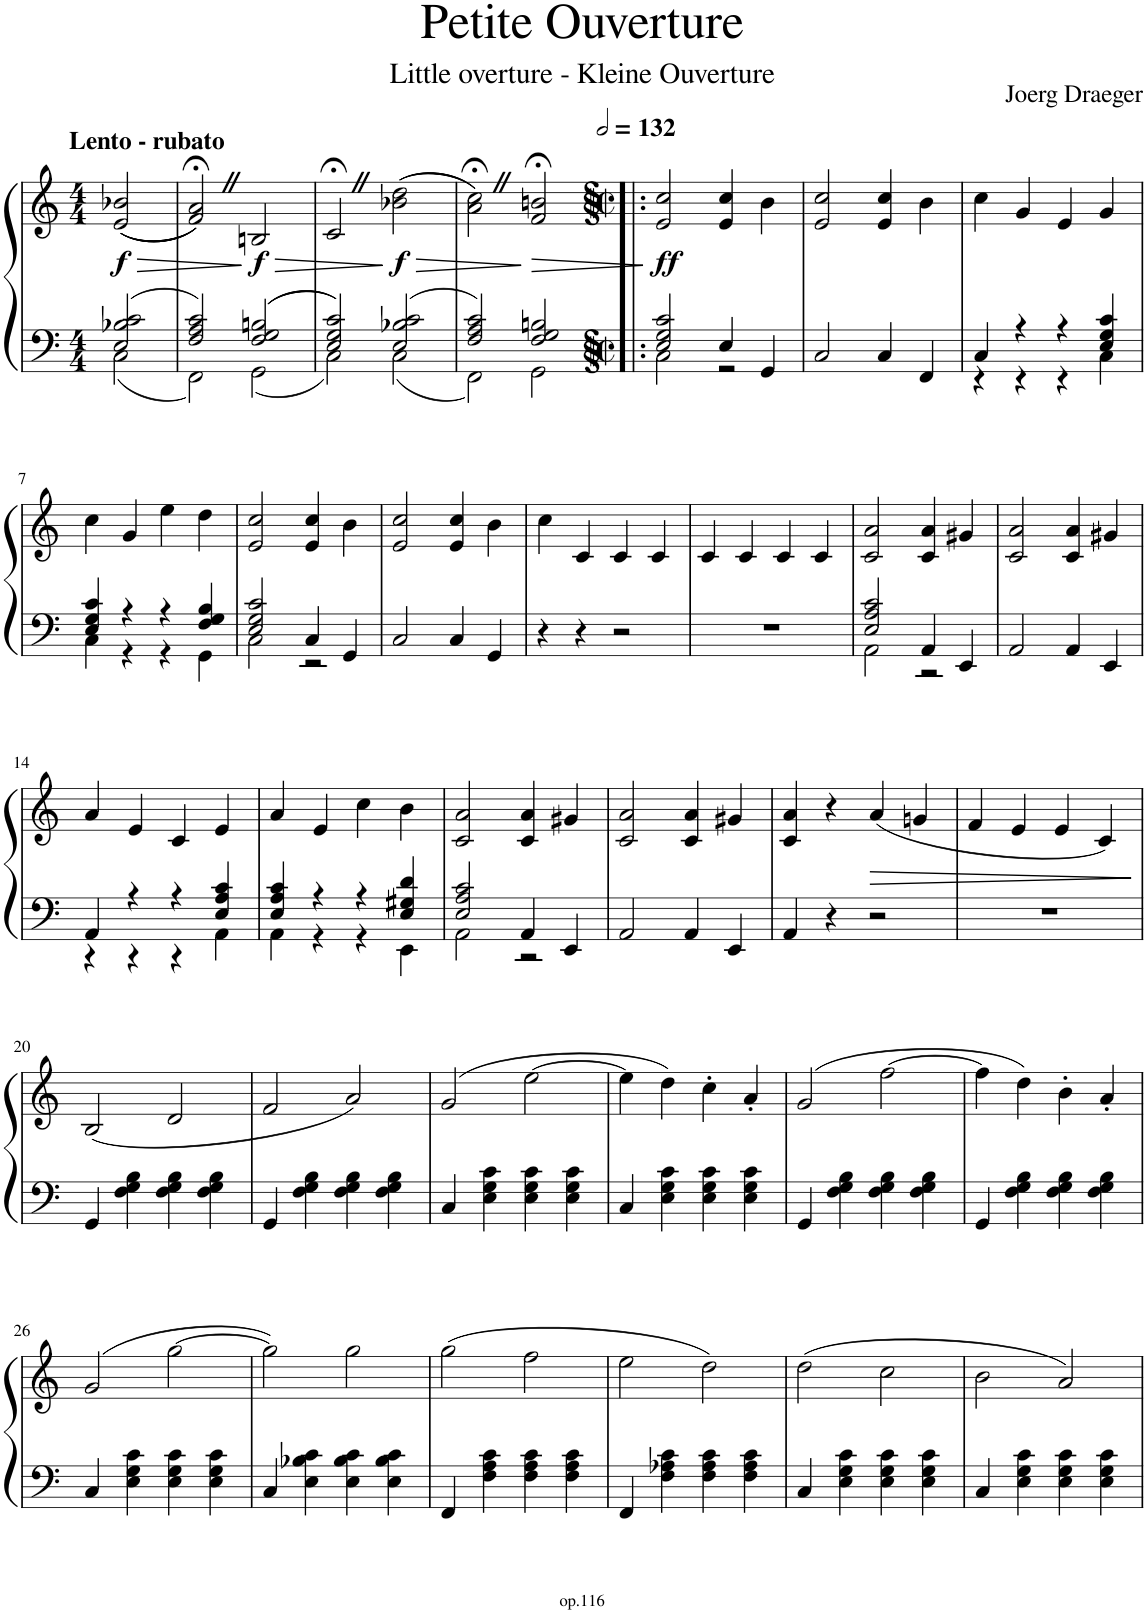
**kern	**kern	**dynam
*part1	*part1	*part1
*staff2	*staff1	*staff1/2
*I"Accordeon	*	*
*I'Acc.	*	*
*clefF4	*clefG2	*
*k[]	*k[]	*
*M4/4	*M4/4	*
=	=	=
*^	*	*
!	!	!LO:TX:a:B:t=Lento - rubato	!
!	!	!	!LO:HP:b
!	!	!	!LO:DY:n=1:b
2E/ 2B-X/ 2c/	2C\	(((2e/ 2b-X/	> f
=1	=1	=1	=1
2F/ 2A/ 2c/	2FF\	2f/;<Z 2a/;<Z)))	.
!	!	!	!LO:HP:n=1:b
!	!	!	!LO:DY:n=1:b
2F/ 2G/ 2Bn/	2GG\	2Bn/	] > f
=2	=2	=2	=2
2E/ 2G/ 2c/	2C\	2c;<Z/	.
!	!	!	!LO:HP:n=1:b
!	!	!	!LO:DY:n=1:b
2E/ 2B-X/ 2c/	2C\	((2b-X\ 2dd\	] > f
=3	=3	=3	=3
2F/ 2A/ 2c/	2FF\	2a\;<Z 2cc\;<Z))	.
!	!	!	!LO:HP:n=1:b
2F/ 2G/ 2Bn/	2GG\	2f/;< 2bn/;<	] >
*v	*v	*	*
.	.	]
=4!|:	=4!|:	=4!|:
*M2/2	*M2/2	*
*met(c|)	*met(c|)	*
*	*MM264	*
*^	*	*
!	!	!	!LO:DY:b
2E/ 2G/ 2c/	2C\	2e/ 2cc/	ff
4E/	2r	4e/ 4cc/	.
4GG/	.	4b\	.
*v	*v	*	*
=5	=5	=5
2C/	2e/ 2cc/	.
4C/	4e/ 4cc/	.
4FF/	4b\	.
=6	=6	=6
*^	*	*
4C/	4r	4cc\	.
4r	4r	4g/	.
4r	4r	4e/	.
4E/ 4G/ 4c/	4C\	4g/	.
!!LO:LB:g=z
=7	=7	=7	=7
4E/ 4G/ 4c/	4C\	4cc\	.
4r	4r	4g/	.
4r	4r	4ee\	.
4F/ 4G/ 4B/	4GG\	4dd\	.
=8	=8	=8	=8
2E/ 2G/ 2c/	2C\	2e/ 2cc/	.
4C/	2r	4e/ 4cc/	.
4GG/	.	4b\	.
*v	*v	*	*
=9	=9	=9
2C/	2e/ 2cc/	.
4C/	4e/ 4cc/	.
4GG/	4b\	.
=10	=10	=10
4r	4cc\	.
4r	4c/	.
2r	4c/	.
.	4c/	.
=11	=11	=11
1r	4c/	.
.	4c/	.
.	4c/	.
.	4c/	.
=12	=12	=12
*^	*	*
2E/ 2A/ 2c/	2AA\	2c/ 2a/	.
4AA/	2r	4c/ 4a/	.
4EE/	.	4g#X/	.
*v	*v	*	*
=13	=13	=13
2AA/	2c/ 2a/	.
4AA/	4c/ 4a/	.
4EE/	4g#X/	.
!!LO:LB:g=z
=14	=14	=14
*^	*	*
4AA/	4r	4a/	.
4r	4r	4e/	.
4r	4r	4c/	.
4E/ 4A/ 4c/	4AA\	4e/	.
=15	=15	=15	=15
4E/ 4A/ 4c/	4AA\	4a/	.
4r	4r	4e/	.
4r	4r	4cc\	.
4E/ 4G#X/ 4d/	4EE\	4b\	.
=16	=16	=16	=16
2E/ 2A/ 2c/	2AA\	2c/ 2a/	.
4AA/	2r	4c/ 4a/	.
4EE/	.	4g#X/	.
*v	*v	*	*
=17	=17	=17
2AA/	2c/ 2a/	.
4AA/	4c/ 4a/	.
4EE/	4g#X/	.
=18	=18	=18
4AA/	4c/ 4a/	.
4r	4r	.
!	!	!LO:HP:b
2r	(4a/	>
.	4gn/	.
=19	=19	=19
1r	4f/	.
.	4e/	.
.	4e/	.
.	4c/)	.
.	.	]
!!LO:LB:g=z
=20	=20	=20
4GG/	(2B/	.
4F\ 4G\ 4B\	.	.
4F\ 4G\ 4B\	2d/	.
4F\ 4G\ 4B\	.	.
=21	=21	=21
4GG/	2f/	.
4F\ 4G\ 4B\	.	.
4F\ 4G\ 4B\	2a/)	.
4F\ 4G\ 4B\	.	.
=22	=22	=22
4C/	(2g/	.
4E\ 4G\ 4c\	.	.
4E\ 4G\ 4c\	[2ee\	.
4E\ 4G\ 4c\	.	.
=23	=23	=23
4C/	4ee\]	.
4E\ 4G\ 4c\	4dd\)	.
4E\ 4G\ 4c\	4cc'\	.
4E\ 4G\ 4c\	4a'/	.
=24	=24	=24
4GG/	(2g/	.
4F\ 4G\ 4B\	.	.
4F\ 4G\ 4B\	[2ff\	.
4F\ 4G\ 4B\	.	.
=25	=25	=25
4GG/	4ff\]	.
4F\ 4G\ 4B\	4dd\)	.
4F\ 4G\ 4B\	4b'\	.
4F\ 4G\ 4B\	4a'/	.
!!LO:LB:g=z
=26	=26	=26
4C/	(2g/	.
4E\ 4G\ 4c\	.	.
4E\ 4G\ 4c\	[2gg\	.
4E\ 4G\ 4c\	.	.
=27	=27	=27
4C/	2gg\])	.
4E\ 4B-X\ 4c\	.	.
4E\ 4B-\ 4c\	2gg\	.
4E\ 4B-\ 4c\	.	.
=28	=28	=28
4FF/	(2gg\	.
4F\ 4A\ 4c\	.	.
4F\ 4A\ 4c\	2ff\	.
4F\ 4A\ 4c\	.	.
=29	=29	=29
4FF/	2ee\	.
4F\ 4A-X\ 4c\	.	.
4F\ 4A-\ 4c\	2dd\)	.
4F\ 4A-\ 4c\	.	.
=30	=30	=30
4C/	(2dd\	.
4E\ 4G\ 4c\	.	.
4E\ 4G\ 4c\	2cc\	.
4E\ 4G\ 4c\	.	.
=31	=31	=31
4C/	2b\	.
4E\ 4G\ 4c\	.	.
4E\ 4G\ 4c\	2a/)	.
4E\ 4G\ 4c\	.	.
=	=	=
*-	*-	*-
